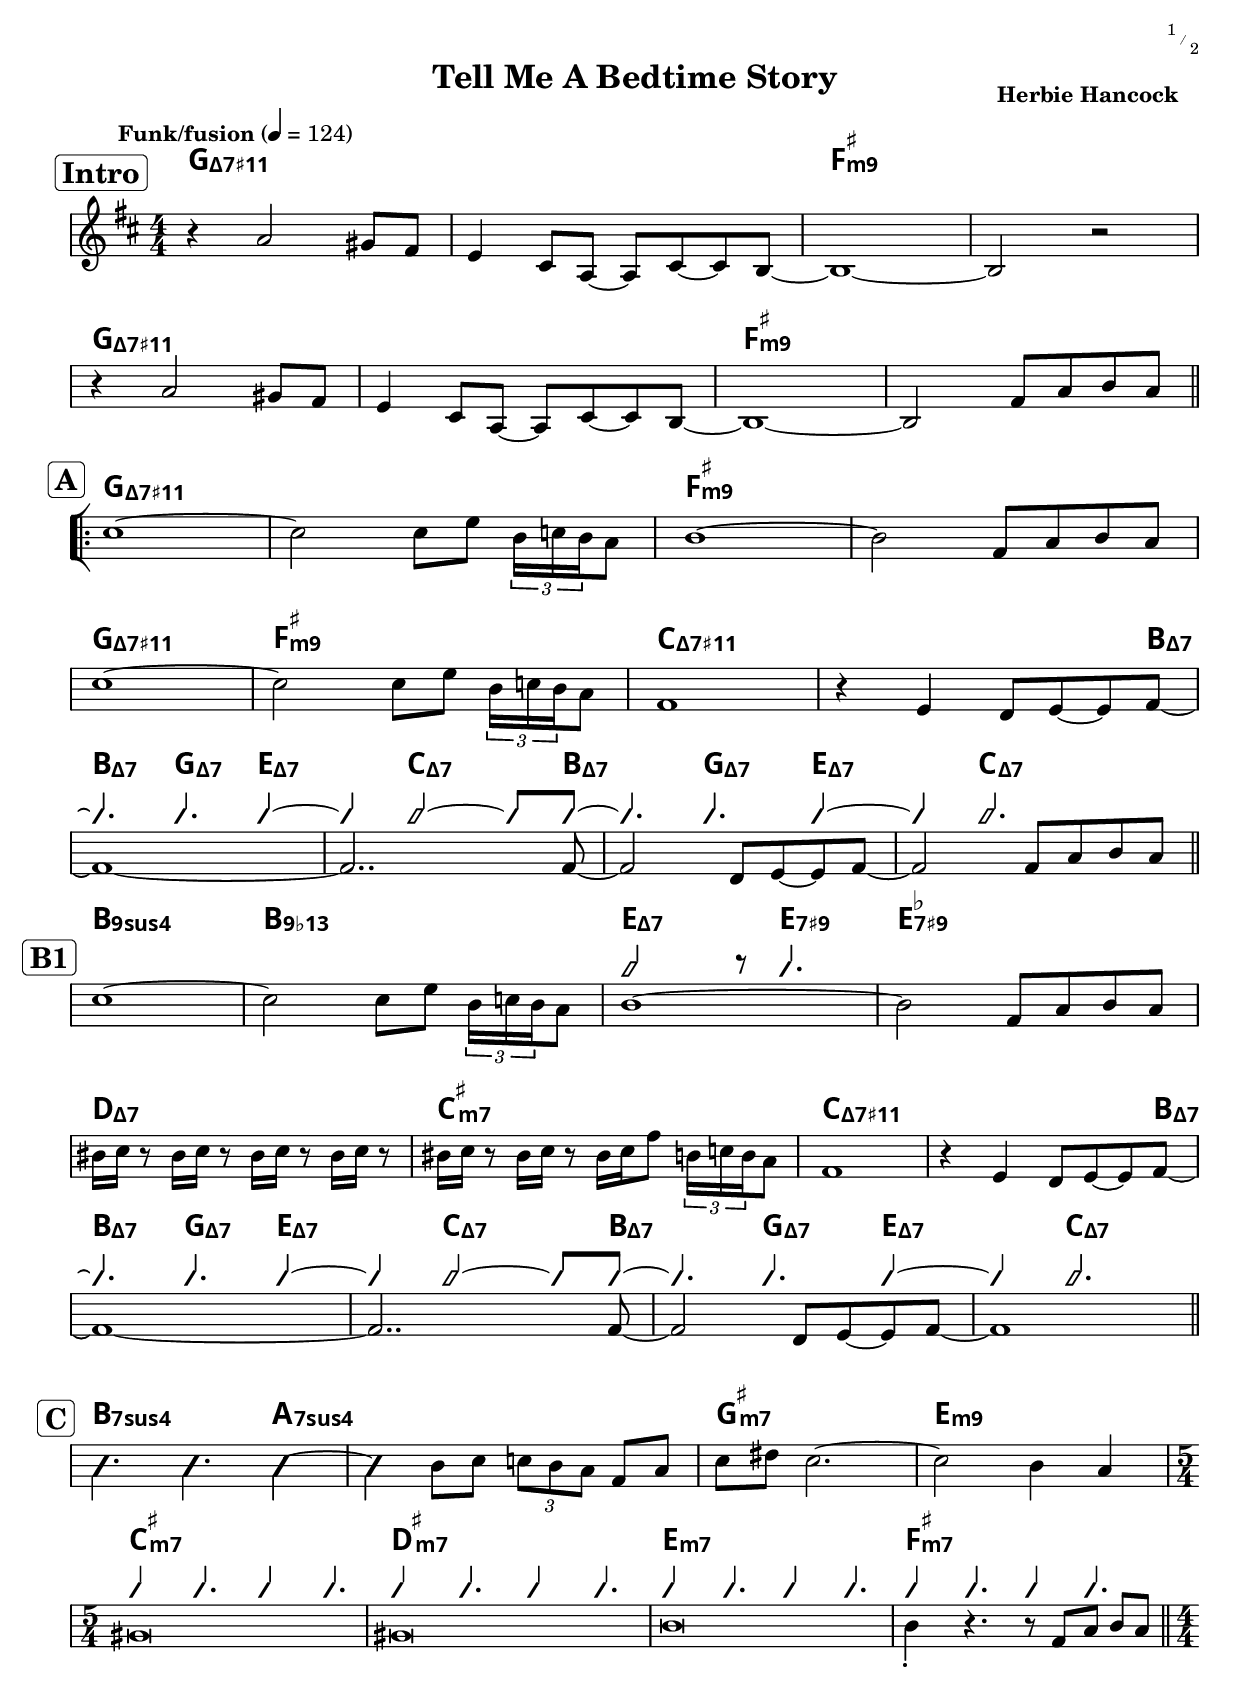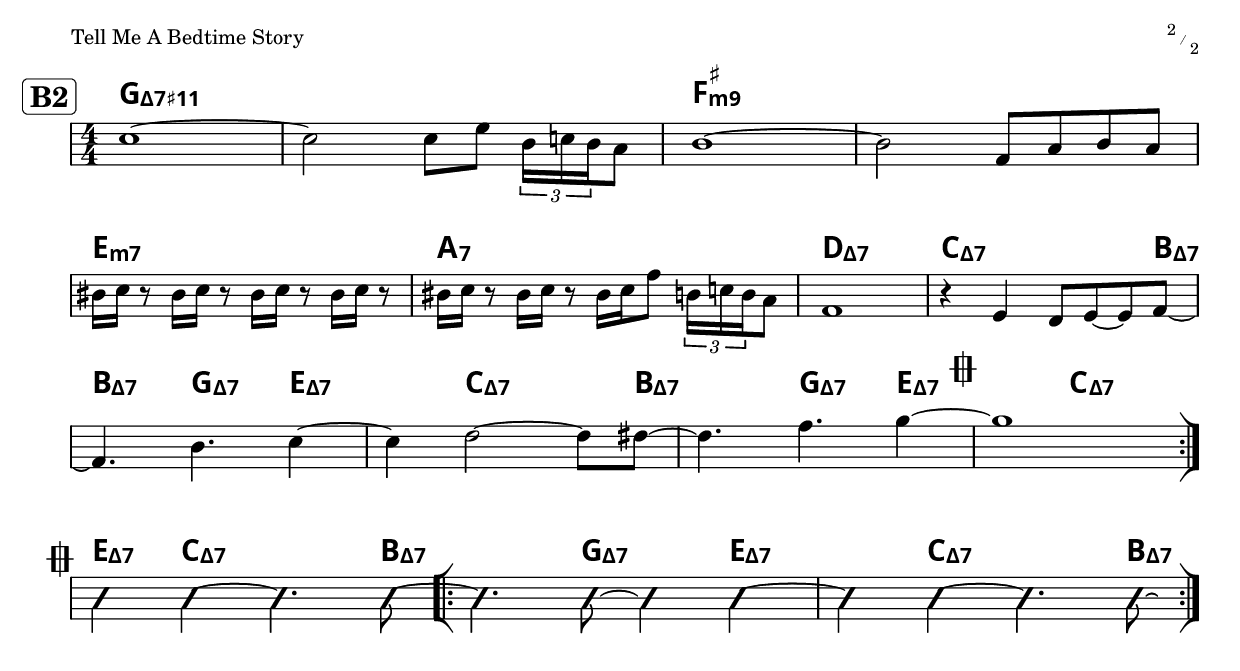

\version "2.24.4"

\version "2.24.4"

%%%%%%%%%%%%%%%%%%%%%%%%%%%%%%%%%%%%%%%%%%%%%%%%%%%%%%%%%%%%%%%%%%%%%%%%%%%%
% My tweaks to https://github.com/OpenLilyPondFonts/lilyjazz
%%%%%%%%%%%%%%%%%%%%%%%%%%%%%%%%%%%%%%%%%%%%%%%%%%%%%%%%%%%%%%%%%%%%%%%%%%%%

% From https://github.com/martineausimon/lilypond-lib
% This prevents rhythms hits from being transposed
marquage =
#(define-music-function (mus)
   (ly:music?)
   #{
     \new Voice \with { \consists Pitch_squash_engraver }
     { \improvisationOn $mus \improvisationOff } #})

% modification of the procedure "chordRootNamer"
%---- Definition of chord alterations -------
#(define (JazzChordNames pitch majmin)	;majmin is a required argument for "chordNamer", but not used here
  (let* ((alt (ly:pitch-alteration pitch)))(
   let* ((alt-ix (+ 2 (* 2 alt))))(
   let* ((alt-scale (vector-ref #(1.0 0.9 0 0.9 1.6) alt-ix)))(
   let* ((alt-raise (vector-ref #(0.6 0.7 0.8 0.8 -1.4) alt-ix)))(
   let* ((pitch-ix (ly:pitch-notename pitch)))(
    make-line-markup
      (list
	(make-simple-markup
	  (vector-ref #("C" "D" "E" "F" "G" "A" "B") pitch-ix)
  )
	(markup
    (if
      (= alt 0)
	    (markup "")
      ; Make the alteration relatively big, between super and normal-size-super
      (markup
        ; Move the alteration closer to some letters (A, D)
        #:hspace (vector-ref #(0 -0.1 0 0.1 0 -0.3 0) pitch-ix)
        #:hspace (vector-ref #(-0.4 -0.15 0 -0.2 -0.1) alt-ix)
        #:scale (cons alt-scale alt-scale)
        #:raise alt-raise
        #:normal-size-super
        (make-simple-markup
        	(vector-ref #("𝄫" "♭" "" "♯" "𝄪") alt-ix)
        )
        ; Make the alteration width 0 because it's a superscript,
        ; which means it doesn't overlap with the subscript.
        #:hspace (vector-ref #(-1.7 -1.0 0 -0.9 -1.4) alt-ix)

        ; Re-adjust for per-letter alteration adjustement
        #:hspace (vector-ref #(0 0.2 0 0 0 0.4 0) pitch-ix)
      )
    )
    ; Manual kerning adjustments
    #:hspace (vector-ref #(0 -0.1 0 -0.3 0 0.1 0) pitch-ix)
  )
))))))))

#(define-markup-command (csub layout props arg) (string?)
  (interpret-markup layout props
    (markup #:raise 0.75 (markup #:sub arg))))

%----- markup commands to make it easier to write chords -----

#(define-markup-command (acHalf layout props extension) (string?)
  (interpret-markup layout props
    (markup #:csub "ø" #:csub extension)))

#(define-markup-command (acDim layout props extension) (string?)
  (interpret-markup layout props
    (markup #:csub "o" #:csub extension)))

#(define-markup-command (acMin layout props extension) (string?)
  (interpret-markup layout props
    (markup #:csub "m" #:csub extension)))

#(define-markup-command (acMaj layout props extension) (string?)
  (interpret-markup layout props
    (markup #:csub "Δ" #:csub extension)))

#(define-markup-command (acMinMaj layout props extension) (string?)
  (interpret-markup layout props
    (markup #:csub "m" #:csub "Δ" #:csub extension)))

#(define-markup-command (acAug layout props extension) (string?)
  (interpret-markup layout props
    (markup #:csub "+" #:csub extension)))

#(define-markup-command (acAdd layout props extension) (string?)
  (interpret-markup layout props
    (markup #:hspace 0.1 #:scale (cons 0.5 0.5) #:lower 0.45 "add" #:hspace 0.15 #:csub extension)))

%{
% for chords with up to three alterations, stacked on top of each other
#(define-markup-command (acAlt layout props strA strB strC) (string? string? string?)
  (interpret-markup layout props
    (markup
      #:csub strA
      #:fontsize 1.5 "["
      #:fontsize -4
      #:raise -1.2
      #:column (strB strC)
      #:fontsize 1.5 "]"
    )
  )
)
%}


JazzChordsList = {
% 3 notes
  <c es ges>-\markup { \acDim #"" } % :dim
  <c es g>-\markup { \acMin #"" } % :m
  <c e ges>-\markup { \csub #"♭5" } % :5-
  <c e gis>-\markup { \acAug #"" } % :aug
  <c es gis>-\markup { \acMin #"♭5" } % :m5+ (Ab/C)

% minor third chords - 4 notes
  <c es ges beses>-\markup { \acDim #"7" } % :dim7
  <c es g a>-\markup { \acMin #"6" } % :m6
  <c es ges bes>-\markup { \acHalf #"7" } % :m7.5-
  <c es g bes>-\markup { \acMin #"7" } % :m7
  <c es gis bes>-\markup { \acMin #"7♯5" } % :m7.5+
  <c es g b>-\markup { \acMinMaj #"7" } % :m7+
  <c es g d'>-\markup { \acMin #"add9" } % :m5.9

% major 7 chords
  <c e g b>-\markup { \acMaj #"7" } % :maj7
  <c e g b fis'>-\markup { \acMaj #"7♯11" } % :maj7.11+
  <c e g b d'>-\markup { \acMaj #"9" } % :maj9
  <c e g b d' fis'>-\markup { \acMaj #"9♯11" } % :maj9.11+
  <c e g b d' a'>-\markup { \acMaj #"13" } % :maj13
  <c e g b d' fis' a'>-\markup { \acMaj #"13♯11" } % :maj13.11+
  <c e g b d' f'>-\markup { \acMaj #"11" } % :maj11

% #5/b5 major chords
  <c e ges b>-\markup { \acMaj #"7♭5" } % :maj.5-
  <c e gis b>-\markup { \acMaj #"7♯5" } % :maj.5+

% minor third chords - 5+ notes
  <c es g a d'>-\markup { \acMin #"6/9" } % :m6.9
  <c es g bes d'>-\markup { \acMin #"9" } % :m9
  <c es ges bes d'>-\markup { \acHalf #"9" } % :m9.5-
  <c es g b d'>-\markup { \acMinMaj #"9" } % :m9.7+
  <c es g bes f'>-\markup { \acMin #"11" } % :m7.11
  <c es g bes a'>-\markup { \acMin #"13" } % :m7.13
  <c es g bes d' f'>-\markup { \acMin #"11" } % :m11
  <c es ges bes f'>-\markup { \acHalf #"11" } % :m7.11.5-
  <c es g bes d' f' a'>-\markup { \acMin #"13" } % :m13

% major third chords
  <c e g a>-\markup { \csub #"6" } % :6
  <c e g d'>-\markup { \acAdd #"9" } % :5.9
  <c e g a d'>-\markup { \csub #"6/9" }	% :6.9

% dominant chords
  <c e g bes>-\markup { \csub #"7" } % :7
  <c e g bes d'>-\markup { \csub #"9" } % :9
  <c e g bes d' a'>-\markup { \csub #"13" } % :9.13
  <c e g bes d' aes'>-\markup { \csub #"9♭13" } % :9.13-

% altered dominant chords
  <c e ges bes>-\markup { \csub #"7♭5" } % :7.5-
  <c e gis bes>-\markup { \csub #"7♯5" } % :7.5+
  <c e g bes des'>-\markup { \csub #"7♭9" } % :9-
  <c e g bes d' fis'>-\markup { \csub #"9♯11" } % :9.11+
  <c e g bes dis'>-\markup { \csub #"7♯9" } % :9+
  <c e g bes fis'>-\markup { \csub #"7♯11" } % :7.11+
  <c e g bes aes'>-\markup { \csub #"7♭13" } % :7.13-
  <c e g bes d' a' >-\markup { \csub #"13" } % :13
  <c e g bes des' a' >-\markup { \csub #"13♭9" } % :13.9-
  <c e g bes des' aes' >-\markup { \csub #"7♭9♭13" } % :8.9-.13-
  <c e g bes d' a' fis'>-\markup { \csub #"13♯11" } % :13.11+

  % hack for b9#9
  <c e g bes cis' dis'>-\markup { \csub #"7♭9♯9" } % :7.8+.9+
  <c e g bes cis' dis' a'>-\markup { \csub #"13♭9♯9" } % :13.8+.9+
  <c e g bes cis' dis' aes'>-\markup { \csub #"♭9♯9♭13" } % :13-.8+.9+

  % suspended chords
  <c d g>-\markup { \csub #"sus2" } % :sus2
  <c f g>-\markup { \csub #"sus4" } % :sus4
  <c f g bes>-\markup { \csub #"7sus4" } % :sus4.7
  <c f g bes d'>-\markup { \csub #"9sus4" } % :sus4.7.9
  <c f g a>-\markup { \csub #"6sus" } % :sus4.6
  <c f g bes a'>-\markup { \csub #"13sus" } % :sus4.7.13
  <c f g a'>-\markup { \csub #"13sus" } % :sus13
  <c f g bes des'>-\markup { \csub #"7sus4♯9" } % :sus4.7.9-
  <c f g bes des' a'>-\markup { \csub #"13sus♯9" } % :sus4.7.13.9-

  % add 11
  <c e g f'>-\markup { \acAdd #"11" } % :3.5.11
  <c e g d' f'>-\markup { \acAdd #"9/11" } % :3.5.9.11
}

% Code for rootless slash chords
#(define (rootless-chord-names in-pitches bass inversion context)
   (ignatzek-chord-names `(,(ly:make-pitch 0 0 0) ,(ly:make-pitch 0 0 0)) bass inversion context))
#(define (empty-namer pitch lower?) (make-simple-markup "﹘"))
retainChordNoteNamer =
\applyContext
  #(lambda (context)
     (let ((rn (ly:context-property context 'chordRootNamer)))
       (ly:context-set-property! context 'chordNoteNamer rn)))
rl = {
  \retainChordNoteNamer
  \once \set chordNameFunction = #rootless-chord-names
  \once \set chordRootNamer = #empty-namer

  % Keep normal (non-lower) separator for rootless
  \once \set slashChordSeparator = "/"
}

% variable needed to use chord exceptions
JazzChords = #(append (sequential-music-to-chord-exceptions JazzChordsList #t) ignatzekExceptions)

% Custom kerning for slash chords (pt. 1)
#(define (lower-root pitch chbass)
   "Return lowered markup for pitch note name."
   #{
     \markup \raise #-2.6 \halign #0.2
     #(JazzChordNames pitch chbass)
   #})

% modify the default ChordNames context
\layout {
  \context {
    \ChordNames
    chordRootNamer = #JazzChordNames	% update the chord names
    chordNameExceptions = #JazzChords	% update the chord exceptions
    chordNoteNamer = #lower-root      % root notes in slash notation

    % Custom kerning for slash chords (pt. 2)
    slashChordSeparator = \markup {
      \hspace #-1.6
      \lower #1.0 \rotate#-50 \scale #'(0.9 . 0.9) "|"
      \hspace #-1.3
    }

    % Set chord symbol font
    \override ChordName.font-name = "Academico, Bold"
    \override ChordName.font-size = #2.3

  }
}


\language "english"

title = "Tell Me A Bedtime Story"
composer = "Herbie Hancock"
scoreRoot = g
rootChoice = g
numPages = 2
staffSize = 20.0
lyricsSize = 0
WantLyrics = ##f
WantChords = ##t

Form = {

\numericTimeSignature\time 4/4
\tempo \markup { \fontsize #-0.5 "Funk/fusion" } 4=124

\mark \markup { \bold \rounded-box { "Intro" } }
\repeat unfold 2 { s1*4 \break }

\repeat volta 2 {
\mark \markup { \bold \rounded-box { "A" } } \section
\repeat unfold 3 { s1*4 \break }

\mark \markup { \bold \rounded-box { "B1" } } \section
\repeat unfold 3 { s1*4 \break }

\mark \markup { \bold \rounded-box { "C" } } \section
s1*4 \break
\numericTimeSignature\time 5/4
s1*4 s4*4 \break

\mark \markup { \bold \rounded-box { "B2" } } \section
\numericTimeSignature\time 4/4
\repeat unfold 2 { s1*4 \break }
s1*3 \mark \markup { \musicglyph "scripts.varcoda" } s1 \break

}

\mark \markup { \musicglyph "scripts.varcoda" } \section
s1*3

}

Chords = \chordmode {

  % Only display the chord when it changes
  \set chordChanges = ##t

  \set noChordSymbol = ""

  | \repeat unfold 3 { g1:maj7.11+ ~ | 1 | fs1:m9 ~ | 1 | }
  | g1:maj7.11+ | fs:m9 | c1:maj7.11+ ~ | 2.. b8:maj7 ~ |
  | 4. g4.:maj7 e4:maj7 ~ | 4 c2:maj7 ~ 8 b8:maj7 ~ | 4. g4.:maj7 e4:maj7 ~ | 4 c2.:maj7 |

  %B1
  | b1:sus4.7.9 | b:9.13- | e2:maj7 r8 e4.:7.9+ | ef1:7.9+ |
  | d1:maj7 | cs1:m7 | c1:maj7.11+ ~ | 2.. b8:maj7 ~ |
  | 4. g4.:maj7 e4:maj7 ~ | 4 c2:maj7 ~ 8 b8:maj7 ~ | 4. g4.:maj7 e4:maj7 ~ | 4 c2.:maj7 |

  % C
  | b4.:sus7{}4. a4:sus7 ~ | 1 | gs1:m7 | e1:m9 |

  \time 5/4

  | cs4:m7{}4. 4 4. | ds4:m7{}4. 4 4. | e4:m7{}4. 4 4. | fs4:m7{}4. 4 4. |

  \time 4/4

  | g1:maj7.11+ ~ | 1 | fs1:m9 ~ | 1 |
  | e1:m7 | a1:7 | d1:maj7 | c2..:maj7 b8:maj7 ~ |
  | 4. g4.:maj7 e4:maj7 ~ | 4 c2:maj7 ~ 8 b8:maj7 ~ | 4. g4.:maj7 e4:maj7 ~ | 4 c2.:maj7 |

  % Coda

  | \repeatTie e4:maj7 c4:maj7 ~ 4. b8:maj7 ~ |
  \repeat volta 2 {
    | b4.:maj7 g8:maj7 ~ 4 e4:maj7 ~ | 4 c4:maj7 ~ 4. b8:maj7 ~ |
  }

}

% Rhythm markings
ChordRhythms = { \voiceOne \stemUp \relative b'' {
  | s1 * 16 |
  | \repeatTie b4. 4. 4 ~ | 4 2~8 8~ | 4. 4. 4~ | 4 2. |
  | s1 * 2 | b2 c8 \rest b4. | s1 |

  | s1 * 4 |
  | \repeatTie b4. 4. 4 ~ | 4 2~8 8~ | 4. 4. 4~ | 4 2. |

  | s1 * 4 |
  | b4 4. 4 4. | 4 4. 4 4. | 4 4. 4 4. | 4 4. 4 4. |

  | s1 * 15 |
 }}

breveFiveFour =
#(define-music-function (note) (ly:music?)
   #{
     \once \override NoteHead.duration-log = #-1
     \scaleDurations 5/4 { $note }
   #})

Melody = \relative g' {

\clef "treble"
\numericTimeSignature\time 4/4
\key g \lydian
\tempo \markup { \fontsize #-0.5 "Funk/fusion" } 4=124

\shiftOff

r4 a2  gs8 fs8 | e4 cs8 a8~8 cs8~8 b8~|1~|2 r2 |
r4 a'2 gs8 fs8 | e4 cs8 a8~8 cs8~8 b8~|1~|2 fs'8 a b a |

\repeat volta 2 {
cs1~| 2 8 e8 \tuplet 3/2 { b16 c b } a8 | b1~| b2 fs8 a b a|
cs1~| 2 8 e8 \tuplet 3/2 { b16 c b } a8 | fs1 | r4 e4 d8 e~8 fs ~|
fs1~| 2.. 8~| 2 d8 e~e fs~| 2 8 a b a |

cs1~|2 8 e \tuplet 3/2 { b16 c b } a8 | b1~ | 2 fs8 a b a |
\repeat unfold 6 { bs16 cs16 r8 } bs16 cs16 fs8 \tuplet 3/2 { b,16 c b } a8 |
fs1 | r4 e d8 e~e fs~ |
1~|2.. 8~|2 d8 e~e fs~|1|

\marquage { b4. b4. b4 ~ | 4 } b8 cs \tuplet 3/2 { c b a } fs a |
cs ds cs2.~ | 2 b4 a |

\time 5/4
  \breveFiveFour gs1 |
  \breveFiveFour gs1 |
  \breveFiveFour b1 |
b4_\staccato r4. r8 fs8 a b a |

\time 4/4

cs1~|2 8 e \tuplet 3/2 { b16 c b } a8 | b1~ | 2 fs8 a b a |
\repeat unfold 6 { bs16 cs16 r8 } bs16 cs16 fs8 \tuplet 3/2 { b,16 c b } a8 |
fs1 | r4 e d8 e~e fs~ |
4. b4. cs4 ~|4 d2~d8 ds8~|4. fs4. g4 ~| 1| }

% Coda
  | \repeatTie \marquage{ b4 4 ~ 4. b8 ~ |
  \repeat volta 2 {
    |  b4. b8 ~ 4 b4 ~ | 4 b4 ~ 4. b8 \laissezVibrer } |
  }
}

#(set-global-staff-size staffSize)

\version "2.24.4"

\pointAndClickOff

% A4 paper layout
\paper {
    paper-width = 21.0\cm
    paper-height = 29.7\cm
    top-margin = 0.4\cm
    bottom-margin = 1.3\cm
    left-margin = 1.2\cm
    right-margin = 0.7\cm
    between-system-space = 0.5\cm
    indent = 0\cm
    print-first-page-number = ##t
    page-count = \numPages

  oddHeaderMarkup = \markup
    \fill-line {
      { \unless \on-first-page { \fromproperty #'header:title " " } }
      \null
      \if \should-print-page-number \line {
        \raise #0.9 \scale #'(0.7 . 0.7) \fromproperty #'page:page-number-string
        \hspace #-0.3
        \raise #0.2 \rotate#-30 \scale #'(0.3 . 0.5) "|"
        \hspace #-0.4
        \lower #0.9 \scale #'(0.7 . 0.7) \page-ref #'lastPgNo "0" "?"
      }
    }

  evenHeaderMarkup = \markup
    \fill-line {
      \fromproperty #'header:title
      \null
      \if \should-print-page-number \line {
        \raise #0.9 \scale #'(0.7 . 0.7) \fromproperty #'page:page-number-string
        \hspace #-0.3
        \raise #0.2 \rotate#-30 \scale #'(0.3 . 0.5) "|"
        \hspace #-0.4
        \lower #0.9 \scale #'(0.7 . 0.7) \page-ref #'lastPgNo "0" "?"
      }
    }

}

\header {
  title = \markup % \override #'(font-name . "Academico, Bold")
    { \fontsize #-1 \title
    }
  composer = \markup {
    \column {
      \vspace #-0.7
      \fontsize #-0.5 \bold \composer
    }
    \hspace #2
  }

  % Don't display "Engraved by LilyPond"
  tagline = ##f
}


% The score definition
\score {

<<

% Chords
#(if WantChords
#{
\new ChordNames \chords \with {
  % Move chords slightly further from staff
  % In particular: don't allow them to be pushed into the staff due to lyrics
  \override VerticalAxisGroup.nonstaff-relatedstaff-spacing.padding = #1.3

  % Align chord names to the bottom not the center,
  % so that there isn't huge amounts of vertical space when slash chords
  % are involved.
  \override ChordName.stencil =
     #(lambda (grob)
        (let* ((stencil (ly:text-interface::print grob))
               (ext (ly:stencil-extent stencil Y))
               (bottom (car ext))
               )
         (if (finite? bottom)
           (ly:stencil-translate stencil (cons 0 (- bottom)))
           stencil
         )
        )
      )
  }
  { \transpose \scoreRoot \rootChoice \Chords }
#})

\new Staff <<

  \Form

% Chord rhythm
#(if (and WantChords ChordRhythms)
#{
  \new Voice = "Rhythm" { \ChordRhythms }
#})

% Melody
  \new Voice = "Melody"
    { \transpose \scoreRoot \rootChoice \Melody
      \label "lastPgNo" % "-/N" page number trick
    }

% Lyrics
#(if WantLyrics
#{
  \new Lyrics
    \with {
      % Move lyrics a bit closer to staff
      \override VerticalAxisGroup.nonstaff-relatedstaff-spacing.padding = #0.8
     }
    \lyricsto "Melody" { \LyricsChoice }
#})

>>

#(if (and WantChords ChordRhythms)
  ; This context might not exist, in which case don't create it with \context.
#{
  \context Voice = "Rhythm" {

    \override NoteHead.style = #'slash
    \override NoteHead.font-size = #-3
    \override NoteHead.no-ledgers = ##t
    \override Stem.details.lengths = #'(3.3)
    \override Stem.details.beam-lengths = #'(3.3)

  }
#})

>>

\layout {

  % Adjust tempo marking position
  \override Score.MetronomeMark.self-alignment-X = #-1.1
  \override Score.MetronomeMark.break-align-symbols = #'(clef)

  % Adjust rehearsal mark position
  \override Score.RehearsalMark.self-alignment-X = #0.8
  %\override Score.RehearsalMark.padding = #0.1
  %\override Score.RehearsalMark.Y-offset = #-3

  % Set lyrics font size
  \override LyricText.font-size = \lyricsSize

  \context { \Score

    % Hide bar numbers
    \remove "Bar_number_engraver"

    % Add an initial barline for staff groups,
    % even when there's only one staff in the group.
    \override SystemStartBar.collapse-height = 0

    % Hide clef and key signature on subsequent staves
    \override Clef.break-visibility = #'#(#f #f #f)
    \override KeySignature.break-visibility = #'#(#f #f #f)

    % Winged repeat signs
    startRepeatBarType = "[|:"
    doubleRepeatBarType = ":|][|:"
    endRepeatBarType = ":|]"

    % Use upright+bold for D.S., D.C. etc
    dalSegnoTextFormatter =
      #(lambda (context return-count marks)
         (let ((m (format-dal-segno-text context return-count marks)))
           (and m (markup #:upright #:bold m)))
       )
  }
}}

